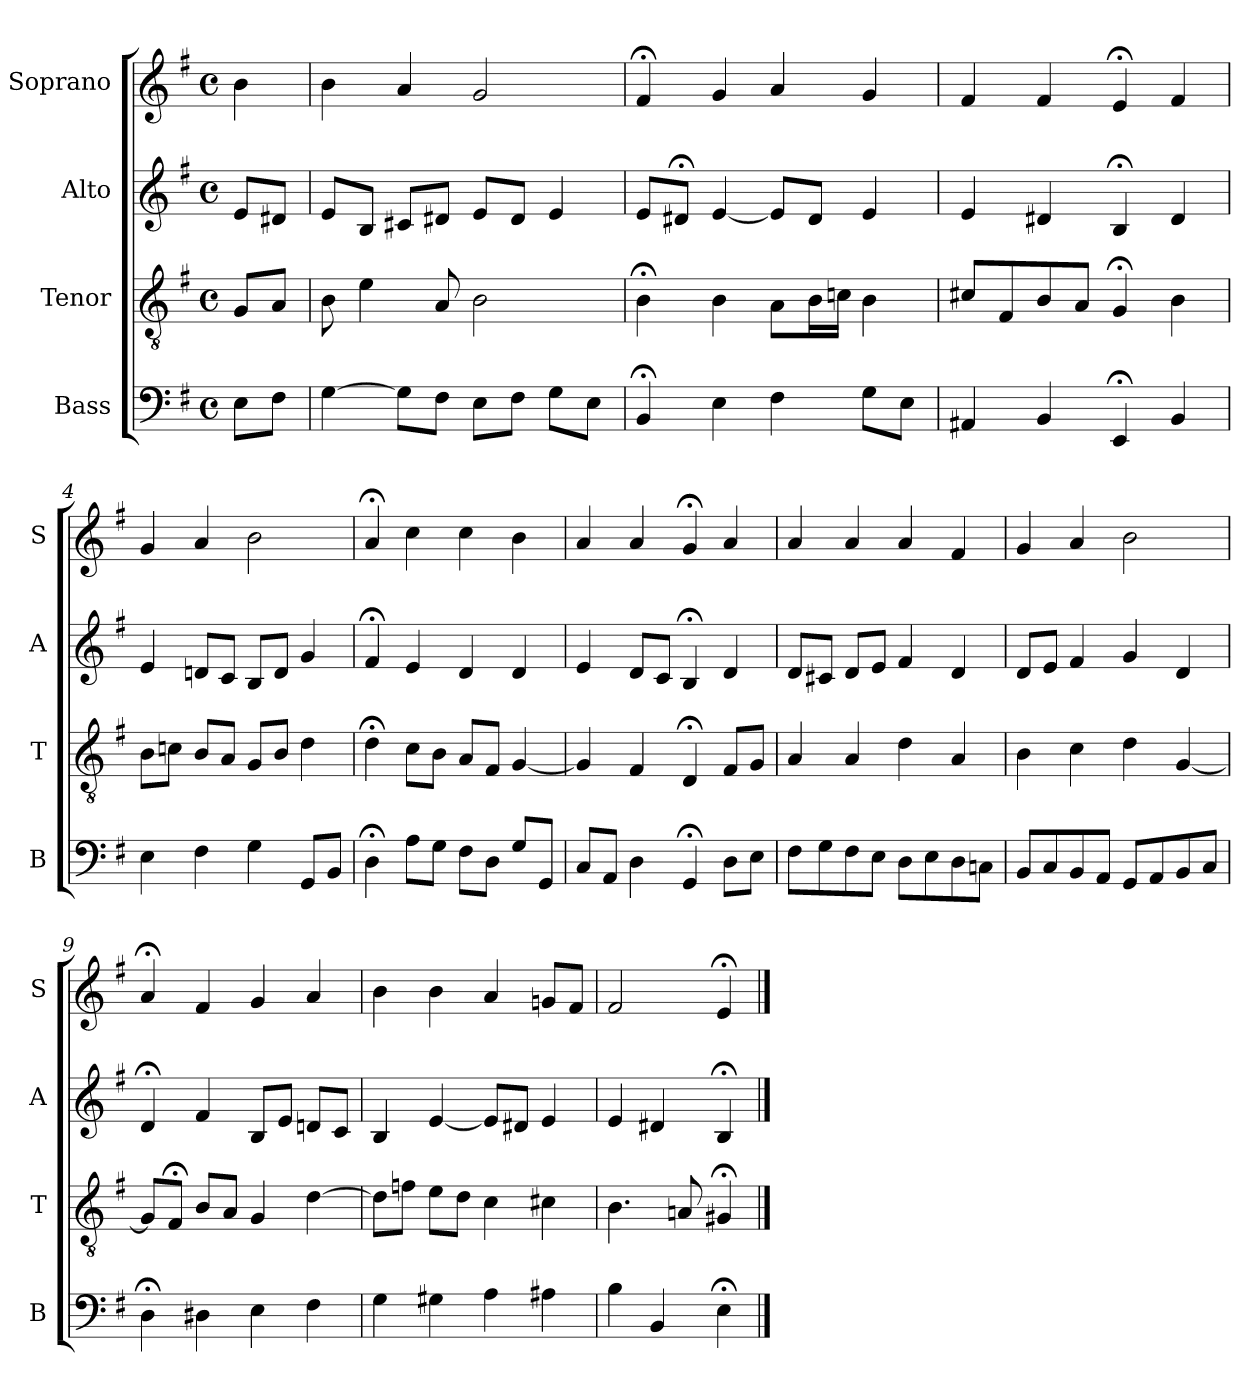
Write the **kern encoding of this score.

**kern	**kern	**kern	**kern
*part4	*part3	*part2	*part1
*staff4	*staff3	*staff2	*staff1
*I"Bass	*I"Tenor	*I"Alto	*I"Soprano
*I'B	*I'T	*I'A	*I'S
*clefF4	*clefGv2	*clefG2	*clefG2
*k[f#]	*k[f#]	*k[f#]	*k[f#]
*e:	*e:	*e:	*e:
*M4/4	*M4/4	*M4/4	*M4/4
*met(c)	*met(c)	*met(c)	*met(c)
*MM100	*MM100	*MM100	*MM100
=	=	=	=
8EL	8GL	8eL	4b
8F#J	8AJ	8d#XJ	.
=1	=1	=1	=1
[4G	8B	8eL	4b
.	4e	8BJ	.
8GL]	.	8c#XL	4a
8F#J	8A	8d#XJ	.
8EL	2B	8eL	2g
8F#J	.	8d#J	.
8GL	.	4e	.
8EJ	.	.	.
=2	=2	=2	=2
4BB;<	4B;<	8eL	4f#;<
.	.	8d#X;<J	.
4E	4B	[4e	4g
4F#	8AL	8eL]	4a
.	16BL	8d#J	.
.	16cnJJ	.	.
8GL	4B	4e	4g
8EJ	.	.	.
=3	=3	=3	=3
4AA#Xi	8c#XiL	4ei	4f#i
.	8F#	.	.
4BB	8B	4d#X	4f#
.	8AJ	.	.
4EE;<	4G;<	4B;<	4e;<
4BB	4B	4d#	4f#
=4	=4	=4	=4
4E	8BL	4e	4g
.	8cnJ	.	.
4F#	8BL	8dnL	4a
.	8AJ	8cJ	.
4G	8GL	8BL	2b
.	8BJ	8dJ	.
8GGL	4d	4g	.
8BBJ	.	.	.
=5	=5	=5	=5
4D;<	4d;<	4f#;<	4a;<
8AL	8cL	4e	4cc
8GJ	8BJ	.	.
8F#iL	8AiL	4di	4cci
8DJ	8F#J	.	.
8GL	[4G	4d	4b
8GGJ	.	.	.
=6	=6	=6	=6
8CL	4G]	4e	4a
8AAJ	.	.	.
4D	4F#	8dL	4a
.	.	8cJ	.
4GG;<	4D;<	4B;<	4g;<
8DL	8F#L	4d	4a
8EJ	8GJ	.	.
=7	=7	=7	=7
8F#L	4A	8dL	4a
8G	.	8c#XJ	.
8F#	4A	8dL	4a
8EJ	.	8eJ	.
8DL	4d	4f#	4a
8E	.	.	.
8D	4A	4d	4f#
8CnJ	.	.	.
=8	=8	=8	=8
8BBL	4B	8dL	4g
8C	.	8eJ	.
8BB	4c	4f#	4a
8AAJ	.	.	.
8GGL	4d	4g	2b
8AA	.	.	.
8BB	[4G	4d	.
8CJ	.	.	.
=9	=9	=9	=9
4D;<	8GL]	4d;<	4a;<
.	8F#;<J	.	.
4D#X	8BL	4f#	4f#
.	8AJ	.	.
4E	4G	8BL	4g
.	.	8eJ	.
4F#	[4d	8dnL	4a
.	.	8cJ	.
=10	=10	=10	=10
4G	8dL]	4B	4b
.	8fnJ	.	.
4G#X	8eL	[4e	4b
.	8dJ	.	.
4A	4c	8eL]	4a
.	.	8d#XJ	.
4A#X	4c#X	4e	8gnL
.	.	.	8f#J
=11	=11	=11	=11
4B	4.B	4e	2f#
4BB	.	4d#X	.
.	8An	.	.
4E;<	4G#X;<	4B;<	4e;<
==	==	==	==
*-	*-	*-	*-
